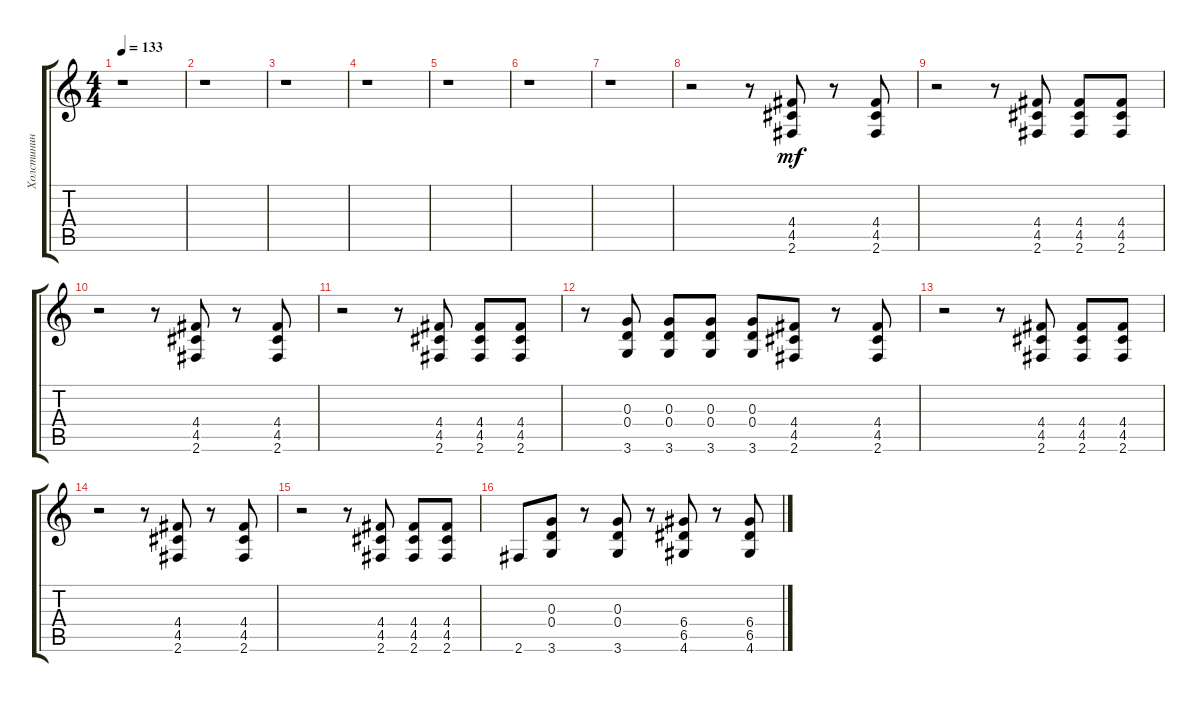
\track ("Холстинин" "Холстинин") {instrument distortionguitar}
\staff {score tabs}
\tuning (E4 B3 G3 D3 A2 E2) {hide}
\ts (4 4)
\tempo 133
\clef g2
\ks c
r.1{dy f} |
r.1 |
r.1 |
r.1 |
r.1 |
r.1 |
r.1 |
r.2 r.8 (4.4 4.5 2.6).8{dy mf} r.8 (4.4 4.5 2.6).8 |
r.2 r.8 (4.4 4.5 2.6).8 (4.4 4.5 2.6).8 (4.4 4.5 2.6).8 |
r.2 r.8 (4.4 4.5 2.6).8 r.8 (4.4 4.5 2.6).8 |
r.2 r.8 (4.4 4.5 2.6).8 (4.4 4.5 2.6).8 (4.4 4.5 2.6).8 |
r.8 (0.3 0.4 3.6).8 (0.3 0.4 3.6).8 (0.3 0.4 3.6).8 (0.3 0.4 3.6).8 (4.4 4.5 2.6).8 r.8 (4.4 4.5 2.6).8 |
r.2 r.8 (4.4 4.5 2.6).8 (4.4 4.5 2.6).8 (4.4 4.5 2.6).8 |
r.2 r.8 (4.4 4.5 2.6).8 r.8 (4.4 4.5 2.6).8 |
r.2 r.8 (4.4 4.5 2.6).8 (4.4 4.5 2.6).8 (4.4 4.5 2.6).8 |
2.6.8 (0.3 0.4 3.6).8 r.8 (0.3 0.4 3.6).8 r.8 (6.4 6.5 4.6).8 r.8 (6.4 6.5 4.6).8
